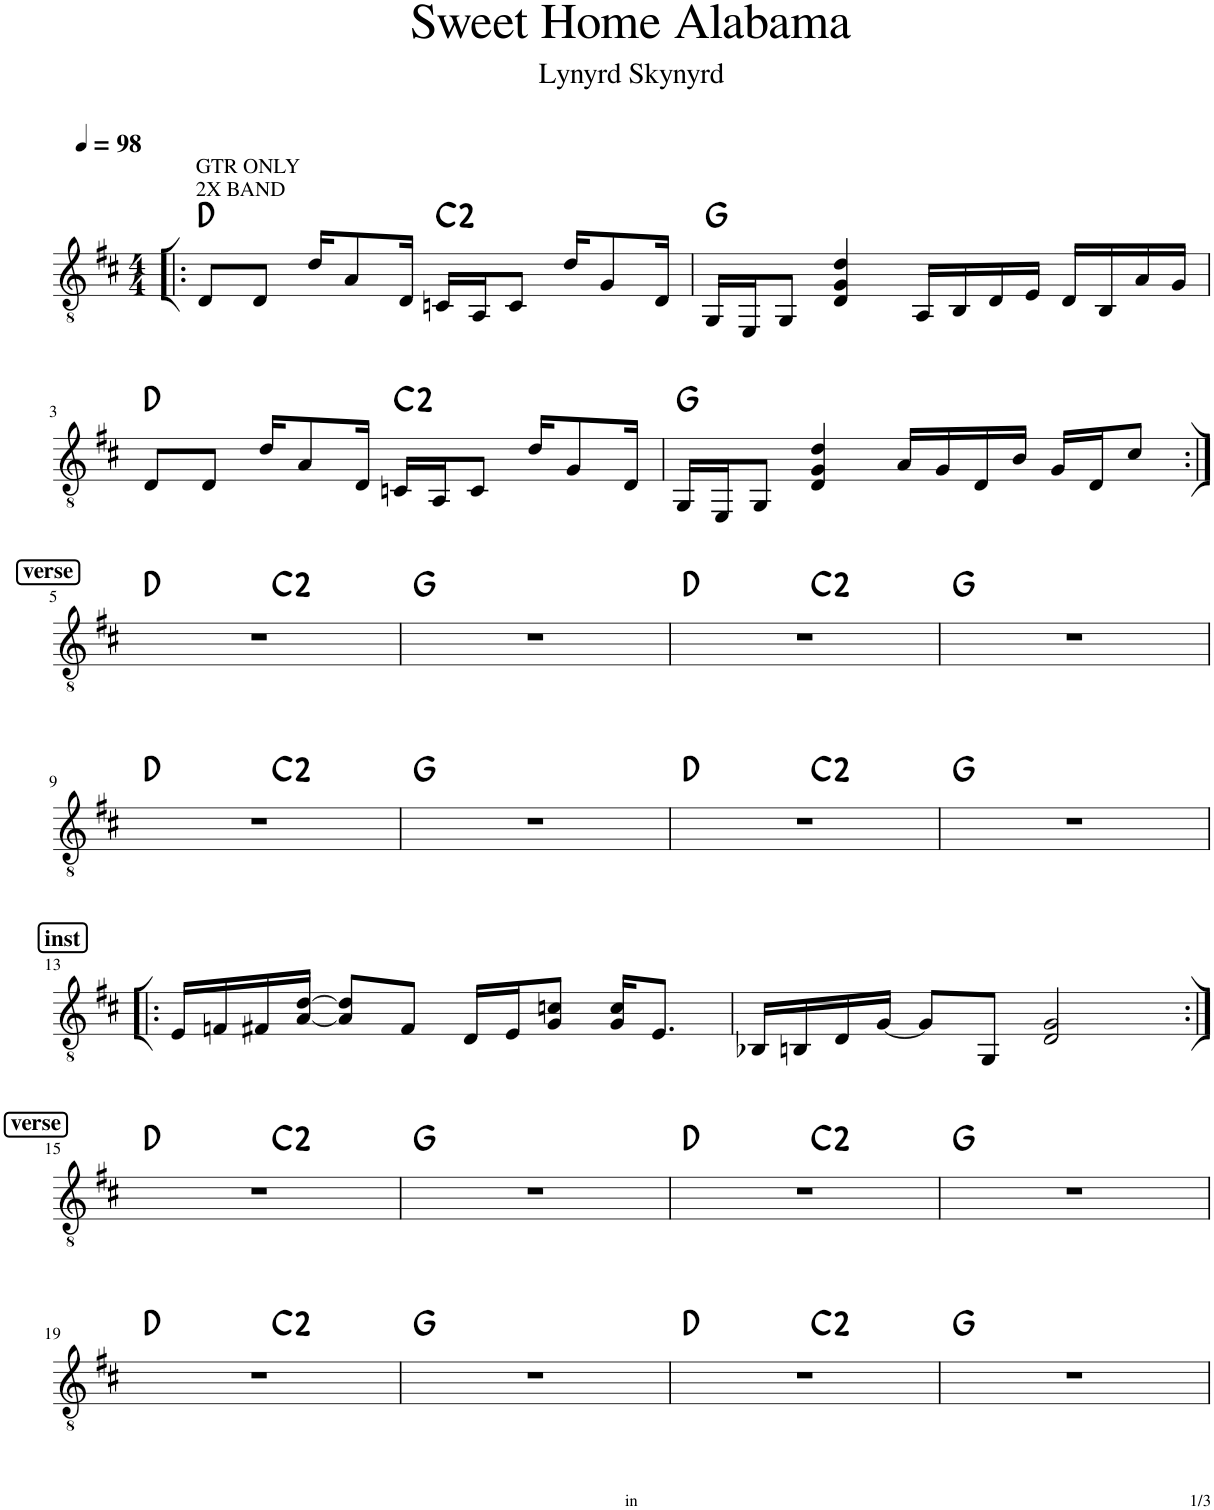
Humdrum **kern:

**kern	**harte
*part1	*part1
*staff1	*
*I"Classical Guitar	*
*I'Guit.	*
*clefGv2	*
*k[f#c#]	*
*M4/4	*
*MM98	*
=1!|:	=1!|:
!LO:TX:a:t=GTR ONLY	!
!LO:TX:a:t=2X BAND	!
8D/L	D:maj
8D/J	.
16d/KL	.
8A/	.
16D/Jk	.
16Cn/LL	C:maj(2)
16AA/J	.
8C/J	.
16d/KL	.
8G/	.
16D/Jk	.
=2	=2
16GG/LL	G:maj
16EE/J	.
8GG/J	.
4D/ 4G/ 4d/	.
16AA/LL	.
16BB/	.
16D/	.
16E/JJ	.
16D/LL	.
16BB/	.
16A/	.
16G/JJ	.
!!LO:LB:g=z
=3	=3
8D/L	D:maj
8D/J	.
16d/KL	.
8A/	.
16D/Jk	.
16Cn/LL	C:maj(2)
16AA/J	.
8C/J	.
16d/KL	.
8G/	.
16D/Jk	.
=4	=4
16GG/LL	G:maj
16EE/J	.
8GG/J	.
4D/ 4G/ 4d/	.
16A/LL	.
16G/	.
16D/	.
16B/JJ	.
16G/LL	.
16D/J	.
8c#/J	.
!!LO:LB:g=z
!!LO:REH:place=s1:a:B:cj:fs=11:t=verse
=5:|!	=5:|!
*^	*
1r	2ryy	D:maj
.	2ryy	C:maj(2)
*v	*v	*
=6	=6
1r	G:maj
=7	=7
*^	*
1r	2ryy	D:maj
.	2ryy	C:maj(2)
*v	*v	*
=8	=8
1r	G:maj
!!LO:LB:g=z
=9	=9
*^	*
1r	2ryy	D:maj
.	2ryy	C:maj(2)
*v	*v	*
=10	=10
1r	G:maj
=11	=11
*^	*
1r	2ryy	D:maj
.	2ryy	C:maj(2)
*v	*v	*
=12	=12
1r	G:maj
!!LO:LB:g=z
!!LO:REH:place=s1:a:B:cj:fs=11:t=inst
=13!|:	=13!|:
16E/LL	.
16Fn/	.
16F#X/	.
[16A/ [16d/JJ	.
8A/] 8d/]L	.
8F#/J	.
16D/LL	.
16E/J	.
8G/ 8cn/J	.
16G/ 16c/KL	.
8.E/J	.
=14	=14
16BB-X/LL	.
16BBn/	.
16D/	.
[16G/JJ	.
8G/L]	.
8GG/J	.
2D/ 2G/	.
!!LO:LB:g=z
!!LO:REH:place=s1:a:B:cj:fs=11:t=verse
=15:|!	=15:|!
*^	*
1r	2ryy	D:maj
.	2ryy	C:maj(2)
*v	*v	*
=16	=16
1r	G:maj
=17	=17
*^	*
1r	2ryy	D:maj
.	2ryy	C:maj(2)
*v	*v	*
=18	=18
1r	G:maj
!!LO:LB:g=z
=19	=19
*^	*
1r	2ryy	D:maj
.	2ryy	C:maj(2)
*v	*v	*
=20	=20
1r	G:maj
=21	=21
*^	*
1r	2ryy	D:maj
.	2ryy	C:maj(2)
*v	*v	*
=22	=22
1r	G:maj
=	=
*-	*-
